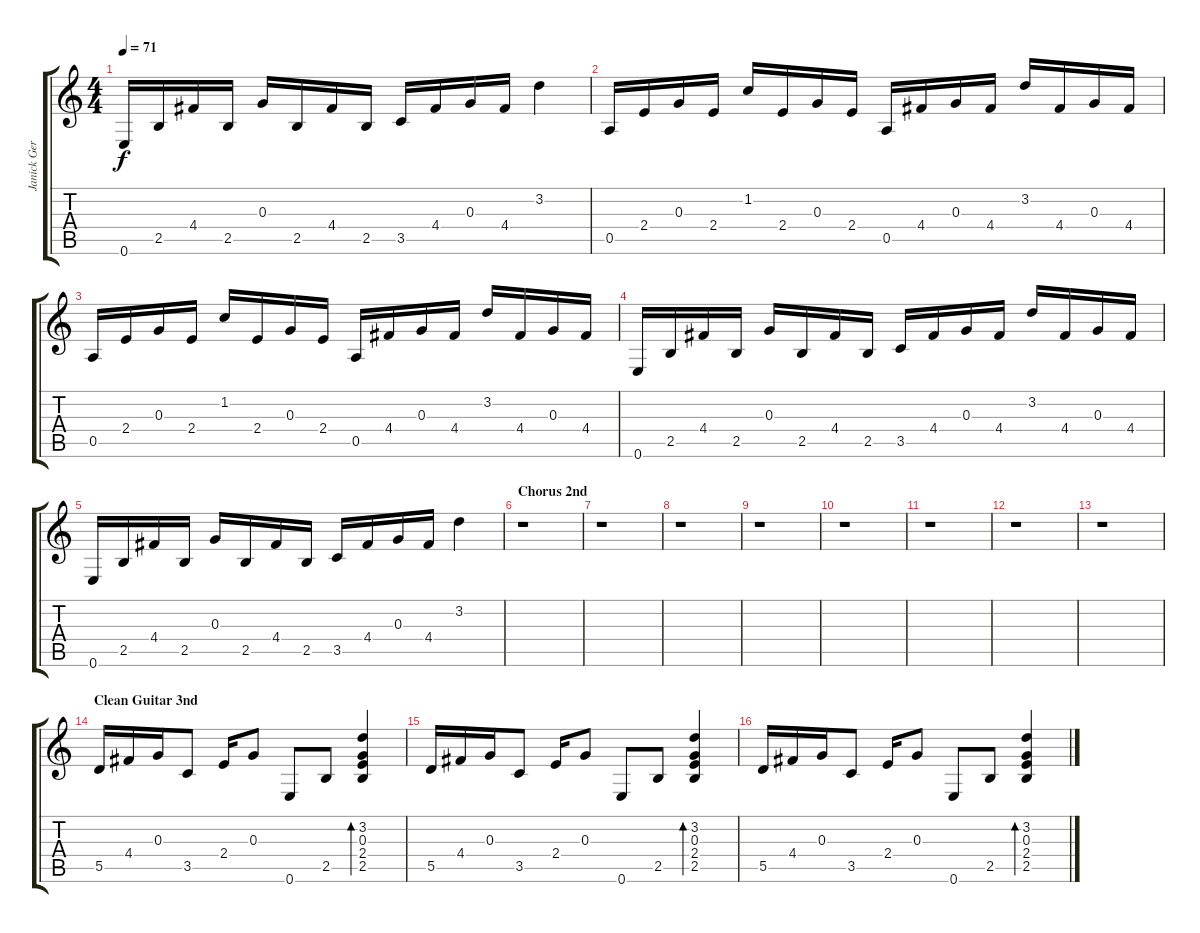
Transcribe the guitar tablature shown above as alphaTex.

\track ("Janick Gers (Clean Guitar)" "Janick Ger") {instrument electricguitarclean}
\staff {score tabs}
\tuning (E4 B3 G3 D3 A2 E2) {hide}
\ts (4 4)
\tempo 71
\clef g2
\ks c
0.6.16{dy f} 2.5.16 4.4.16 2.5.16 0.3.16 2.5.16 4.4.16 2.5.16 3.5.16 4.4.16 0.3.16 4.4.16 3.2.4 |
0.5.16 2.4.16 0.3.16 2.4.16 1.2.16 2.4.16 0.3.16 2.4.16 0.5.16 4.4.16 0.3.16 4.4.16 3.2.16 4.4.16 0.3.16 4.4.16 |
0.5.16 2.4.16 0.3.16 2.4.16 1.2.16 2.4.16 0.3.16 2.4.16 0.5.16 4.4.16 0.3.16 4.4.16 3.2.16 4.4.16 0.3.16 4.4.16 |
0.6.16 2.5.16 4.4.16 2.5.16 0.3.16 2.5.16 4.4.16 2.5.16 3.5.16 4.4.16 0.3.16 4.4.16 3.2.16 4.4.16 0.3.16 4.4.16 |
0.6.16 2.5.16 4.4.16 2.5.16 0.3.16 2.5.16 4.4.16 2.5.16 3.5.16 4.4.16 0.3.16 4.4.16 3.2.4 |
\section ("" "Chorus 2nd")
r.1 |
r.1 |
r.1 |
r.1 |
r.1 |
r.1 |
r.1 |
r.1 |
\section ("" "Clean Guitar 3nd")
5.5.16 4.4.16 0.3.16 3.5.8 2.4.16 0.3.8 0.6.8 2.5.8 (3.2 0.3 2.4 2.5).4{bd 120} |
5.5.16 4.4.16 0.3.16 3.5.8 2.4.16 0.3.8 0.6.8 2.5.8 (3.2 0.3 2.4 2.5).4{bd 120} |
5.5.16 4.4.16 0.3.16 3.5.8 2.4.16 0.3.8 0.6.8 2.5.8 (3.2 0.3 2.4 2.5).4{bd 120}
